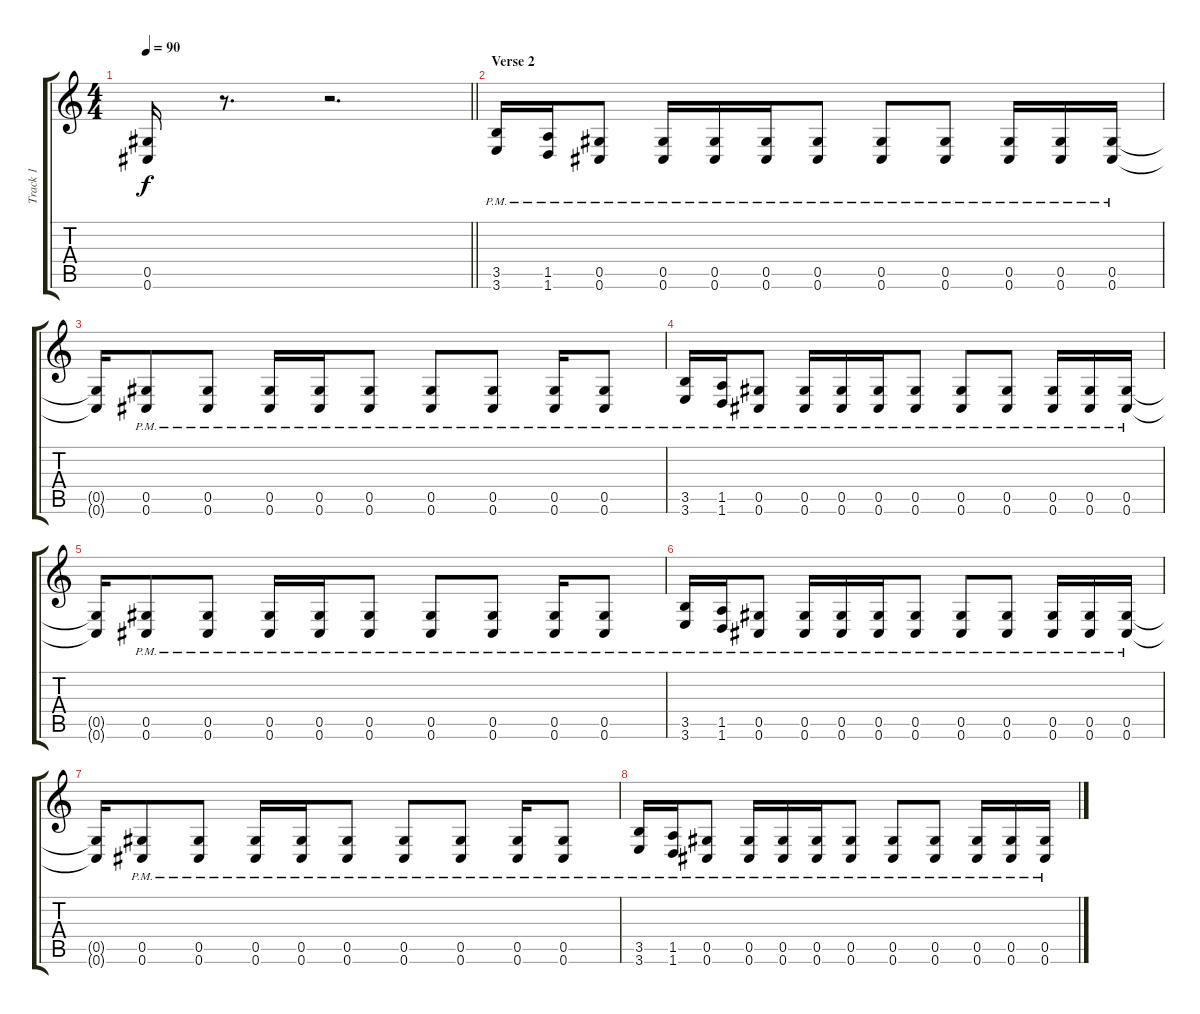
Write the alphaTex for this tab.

\track ("Track 1" "Track 1") {instrument distortionguitar}
\staff {score tabs}
\tuning (Eb4 Bb3 Gb3 Db3 Ab2 Db2) {hide}
\ts (4 4)
\tempo 90
\clef g2
\barLineRight lightlight
\ks c
(0.5 0.6).16{dy f} r.8{d} r.2{d} |
\section ("" "Verse 2")
(3.5{pm} 3.6{pm}).16 (1.5{pm} 1.6{pm}).16 (0.5{pm} 0.6{pm}).8 (0.5{pm} 0.6{pm}).16 (0.5{pm} 0.6{pm}).16 (0.5{pm} 0.6{pm}).16 (0.5{pm} 0.6{pm}).8 (0.5{pm} 0.6{pm}).8 (0.5{pm} 0.6{pm}).8 (0.5{pm} 0.6{pm}).16 (0.5{pm} 0.6{pm}).16 (0.5{pm} 0.6{pm}).16 |
(0.5{t} 0.6{t}).16 (0.5{pm} 0.6{pm}).8 (0.5{pm} 0.6{pm}).8 (0.5{pm} 0.6{pm}).16 (0.5{pm} 0.6{pm}).16 (0.5{pm} 0.6{pm}).8 (0.5{pm} 0.6{pm}).8 (0.5{pm} 0.6{pm}).8 (0.5{pm} 0.6{pm}).16 (0.5{pm} 0.6{pm}).8 |
(3.5{pm} 3.6{pm}).16 (1.5{pm} 1.6{pm}).16 (0.5{pm} 0.6{pm}).8 (0.5{pm} 0.6{pm}).16 (0.5{pm} 0.6{pm}).16 (0.5{pm} 0.6{pm}).16 (0.5{pm} 0.6{pm}).8 (0.5{pm} 0.6{pm}).8 (0.5{pm} 0.6{pm}).8 (0.5{pm} 0.6{pm}).16 (0.5{pm} 0.6{pm}).16 (0.5{pm} 0.6{pm}).16 |
(0.5{t} 0.6{t}).16 (0.5{pm} 0.6{pm}).8 (0.5{pm} 0.6{pm}).8 (0.5{pm} 0.6{pm}).16 (0.5{pm} 0.6{pm}).16 (0.5{pm} 0.6{pm}).8 (0.5{pm} 0.6{pm}).8 (0.5{pm} 0.6{pm}).8 (0.5{pm} 0.6{pm}).16 (0.5{pm} 0.6{pm}).8 |
(3.5{pm} 3.6{pm}).16 (1.5{pm} 1.6{pm}).16 (0.5{pm} 0.6{pm}).8 (0.5{pm} 0.6{pm}).16 (0.5{pm} 0.6{pm}).16 (0.5{pm} 0.6{pm}).16 (0.5{pm} 0.6{pm}).8 (0.5{pm} 0.6{pm}).8 (0.5{pm} 0.6{pm}).8 (0.5{pm} 0.6{pm}).16 (0.5{pm} 0.6{pm}).16 (0.5{pm} 0.6{pm}).16 |
(0.5{t} 0.6{t}).16 (0.5{pm} 0.6{pm}).8 (0.5{pm} 0.6{pm}).8 (0.5{pm} 0.6{pm}).16 (0.5{pm} 0.6{pm}).16 (0.5{pm} 0.6{pm}).8 (0.5{pm} 0.6{pm}).8 (0.5{pm} 0.6{pm}).8 (0.5{pm} 0.6{pm}).16 (0.5{pm} 0.6{pm}).8 |
(3.5{pm} 3.6{pm}).16 (1.5{pm} 1.6{pm}).16 (0.5{pm} 0.6{pm}).8 (0.5{pm} 0.6{pm}).16 (0.5{pm} 0.6{pm}).16 (0.5{pm} 0.6{pm}).16 (0.5{pm} 0.6{pm}).8 (0.5{pm} 0.6{pm}).8 (0.5{pm} 0.6{pm}).8 (0.5{pm} 0.6{pm}).16 (0.5{pm} 0.6{pm}).16 (0.5{pm} 0.6{pm}).16
